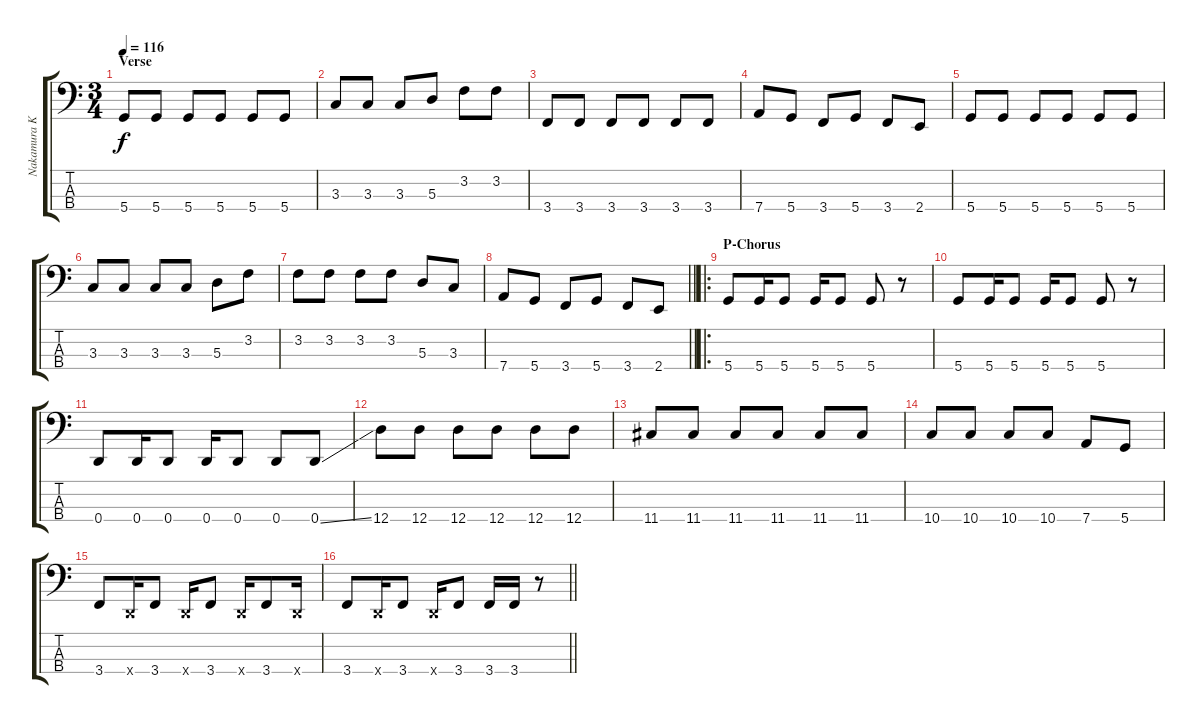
\track ("Nakamura Kazuhiko" "Nakamura K") {instrument electricbassfinger}
\staff {score tabs}
\tuning (G2 D2 A1 D1) {hide}
\ts (3 4)
\section ("" "Verse")
\tempo 116
\clef f4
\ks c
5.4.8{dy f} 5.4.8 5.4.8 5.4.8 5.4.8 5.4.8 |
3.3.8 3.3.8 3.3.8 5.3.8 3.2.8 3.2.8 |
3.4.8 3.4.8 3.4.8 3.4.8 3.4.8 3.4.8 |
7.4.8 5.4.8 3.4.8 5.4.8 3.4.8 2.4.8 |
5.4.8 5.4.8 5.4.8 5.4.8 5.4.8 5.4.8 |
3.3.8 3.3.8 3.3.8 3.3.8 5.3.8 3.2.8 |
3.2.8 3.2.8 3.2.8 3.2.8 5.3.8 3.3.8 |
\barLineRight lightlight
7.4.8 5.4.8 3.4.8 5.4.8 3.4.8 2.4.8 |
\ro
\section ("" "P-Chorus")
5.4.8 5.4.16 5.4.8 5.4.16 5.4.8 5.4.8 r.8 |
5.4.8 5.4.16 5.4.8 5.4.16 5.4.8 5.4.8 r.8 |
0.4.8 0.4.16 0.4.8 0.4.16 0.4.8 0.4.8 0.4{ss}.8 |
12.4.8 12.4.8 12.4.8 12.4.8 12.4.8 12.4.8 |
11.4.8 11.4.8 11.4.8 11.4.8 11.4.8 11.4.8 |
10.4.8 10.4.8 10.4.8 10.4.8 7.4.8 5.4.8 |
3.4.8 0.4{x}.16 3.4.8 0.4{x}.16 3.4.8 0.4{x}.16 3.4.8 0.4{x}.16 |
\barLineRight lightlight
3.4.8 0.4{x}.16 3.4.8 0.4{x}.16 3.4.8 3.4.16 3.4.16 r.8
